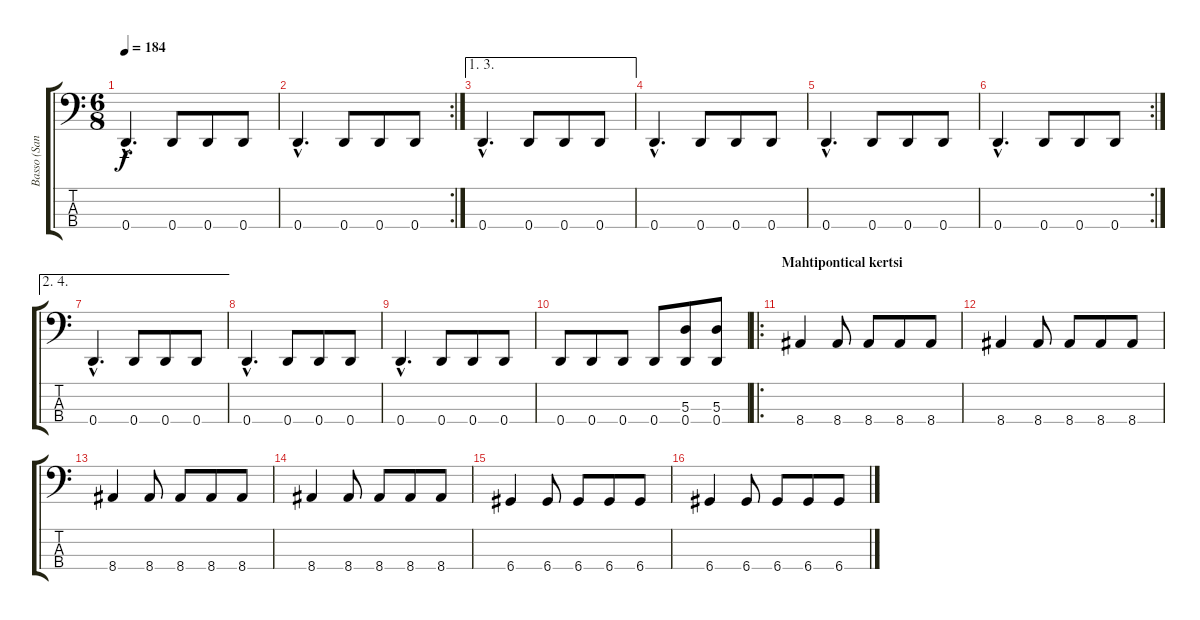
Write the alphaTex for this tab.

\track ("Basso (Santtu)" "Basso (San") {instrument electricbasspick}
\staff {score tabs}
\tuning (G2 D2 A1 D1) {hide}
\ts (6 8)
\tempo 184
\clef f4
\ks c
0.4{hac}.4{d dy f} 0.4.8 0.4.8 0.4.8 |
\rc 2
0.4{hac}.4{d} 0.4.8 0.4.8 0.4.8 |
\ae (1 3)
0.4{hac}.4{d} 0.4.8 0.4.8 0.4.8 |
0.4{hac}.4{d} 0.4.8 0.4.8 0.4.8 |
0.4{hac}.4{d} 0.4.8 0.4.8 0.4.8 |
\rc 2
0.4{hac}.4{d} 0.4.8 0.4.8 0.4.8 |
\ae (2 4)
0.4{hac}.4{d} 0.4.8 0.4.8 0.4.8 |
0.4{hac}.4{d} 0.4.8 0.4.8 0.4.8 |
0.4{hac}.4{d} 0.4.8 0.4.8 0.4.8 |
0.4.8 0.4.8 0.4.8 0.4.8 (5.3 0.4).8 (5.3 0.4).8 |
\ro
\section ("" "Mahtipontical kertsi")
8.4.4 8.4.8 8.4.8 8.4.8 8.4.8 |
8.4.4 8.4.8 8.4.8 8.4.8 8.4.8 |
8.4.4 8.4.8 8.4.8 8.4.8 8.4.8 |
8.4.4 8.4.8 8.4.8 8.4.8 8.4.8 |
6.4.4 6.4.8 6.4.8 6.4.8 6.4.8 |
6.4.4 6.4.8 6.4.8 6.4.8 6.4.8
